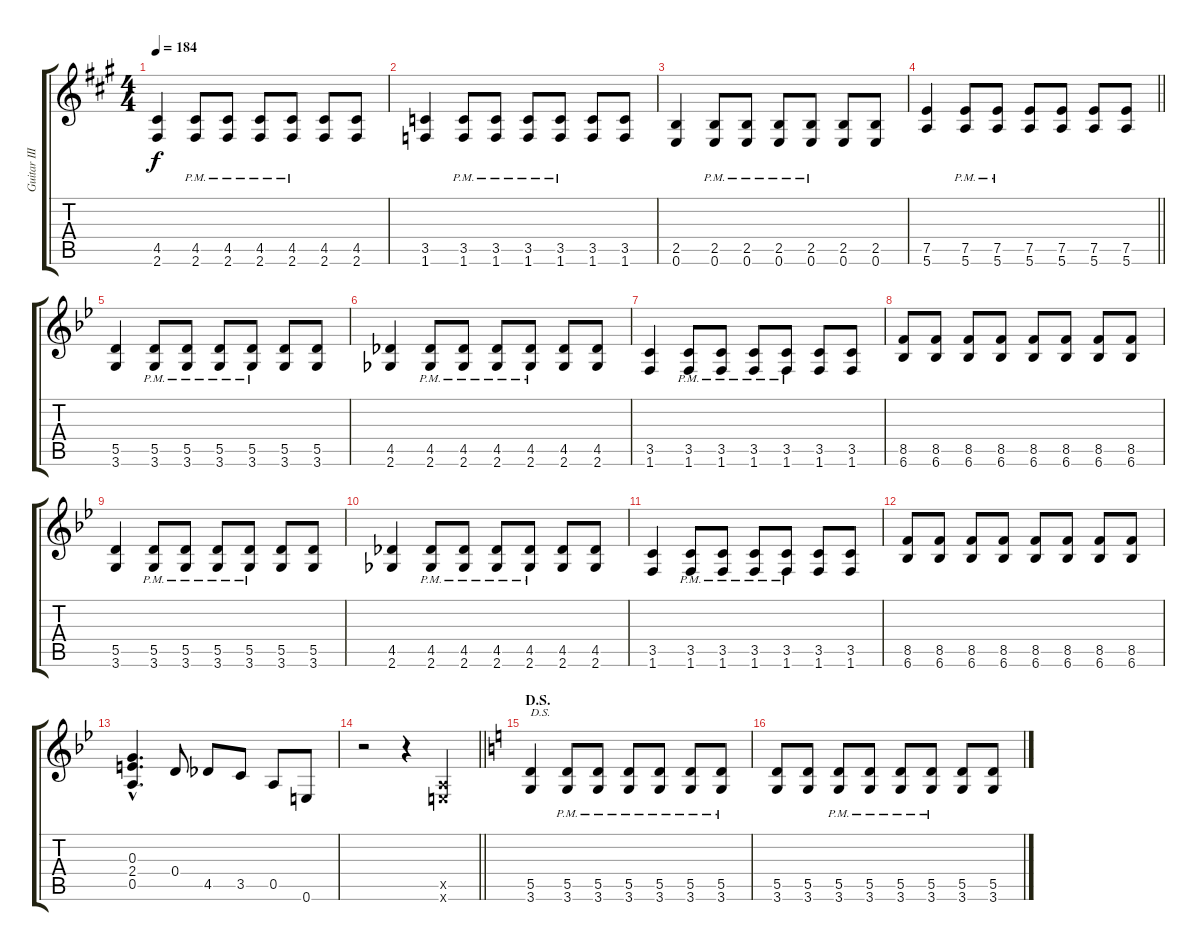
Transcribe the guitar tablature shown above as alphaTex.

\track ("Guitar III" "Guitar III") {instrument distortionguitar}
\staff {score tabs}
\tuning (E4 B3 G3 D3 A2 E2) {hide}
\ts (4 4)
\tempo 184
\clef g2
\ks a
(4.5 2.6).4{dy f} (4.5{pm} 2.6{pm}).8 (4.5{pm} 2.6{pm}).8 (4.5{pm} 2.6{pm}).8 (4.5{pm} 2.6{pm}).8 (4.5 2.6).8 (4.5 2.6).8 |
(3.5 1.6).4 (3.5{pm} 1.6{pm}).8 (3.5{pm} 1.6{pm}).8 (3.5{pm} 1.6{pm}).8 (3.5{pm} 1.6{pm}).8 (3.5 1.6).8 (3.5 1.6).8 |
(2.5 0.6).4 (2.5{pm} 0.6{pm}).8 (2.5{pm} 0.6{pm}).8 (2.5{pm} 0.6{pm}).8 (2.5{pm} 0.6{pm}).8 (2.5 0.6).8 (2.5 0.6).8 |
\barLineRight lightlight
(7.5 5.6).4 (7.5{pm} 5.6{pm}).8 (7.5{pm} 5.6{pm}).8 (7.5 5.6).8 (7.5 5.6).8 (7.5 5.6).8 (7.5 5.6).8 |
\ks bb
(5.5 3.6).4 (5.5{pm} 3.6{pm}).8 (5.5{pm} 3.6{pm}).8 (5.5{pm} 3.6{pm}).8 (5.5{pm} 3.6{pm}).8 (5.5 3.6).8 (5.5 3.6).8 |
(4.5 2.6).4 (4.5{pm} 2.6{pm}).8 (4.5{pm} 2.6{pm}).8 (4.5{pm} 2.6{pm}).8 (4.5{pm} 2.6{pm}).8 (4.5 2.6).8 (4.5 2.6).8 |
(3.5 1.6).4 (3.5{pm} 1.6{pm}).8 (3.5{pm} 1.6{pm}).8 (3.5{pm} 1.6{pm}).8 (3.5{pm} 1.6{pm}).8 (3.5 1.6).8 (3.5 1.6).8 |
(8.5 6.6).8 (8.5 6.6).8 (8.5 6.6).8 (8.5 6.6).8 (8.5 6.6).8 (8.5 6.6).8 (8.5 6.6).8 (8.5 6.6).8 |
(5.5 3.6).4 (5.5{pm} 3.6{pm}).8 (5.5{pm} 3.6{pm}).8 (5.5{pm} 3.6{pm}).8 (5.5{pm} 3.6{pm}).8 (5.5 3.6).8 (5.5 3.6).8 |
(4.5 2.6).4 (4.5{pm} 2.6{pm}).8 (4.5{pm} 2.6{pm}).8 (4.5{pm} 2.6{pm}).8 (4.5{pm} 2.6{pm}).8 (4.5 2.6).8 (4.5 2.6).8 |
(3.5 1.6).4 (3.5{pm} 1.6{pm}).8 (3.5{pm} 1.6{pm}).8 (3.5{pm} 1.6{pm}).8 (3.5{pm} 1.6{pm}).8 (3.5 1.6).8 (3.5 1.6).8 |
(8.5 6.6).8 (8.5 6.6).8 (8.5 6.6).8 (8.5 6.6).8 (8.5 6.6).8 (8.5 6.6).8 (8.5 6.6).8 (8.5 6.6).8 |
(0.3{hac} 2.4{hac} 0.5{hac}).4{d} 0.4.8 4.5.8 3.5.8 0.5.8 0.6.8 |
\barLineRight lightlight
r.2 r.4 (0.5{x} 0.6{x}).4 |
\section ("" "D.S.")
\ks c
(5.5 3.6).4{txt "D.S."} (5.5{pm} 3.6{pm}).8 (5.5{pm} 3.6{pm}).8 (5.5{pm} 3.6{pm}).8 (5.5{pm} 3.6{pm}).8 (5.5{pm} 3.6{pm}).8 (5.5{pm} 3.6{pm}).8 |
(5.5 3.6).8 (5.5 3.6).8 (5.5{pm} 3.6{pm}).8 (5.5{pm} 3.6{pm}).8 (5.5{pm} 3.6{pm}).8 (5.5{pm} 3.6{pm}).8 (5.5 3.6).8 (5.5 3.6).8
